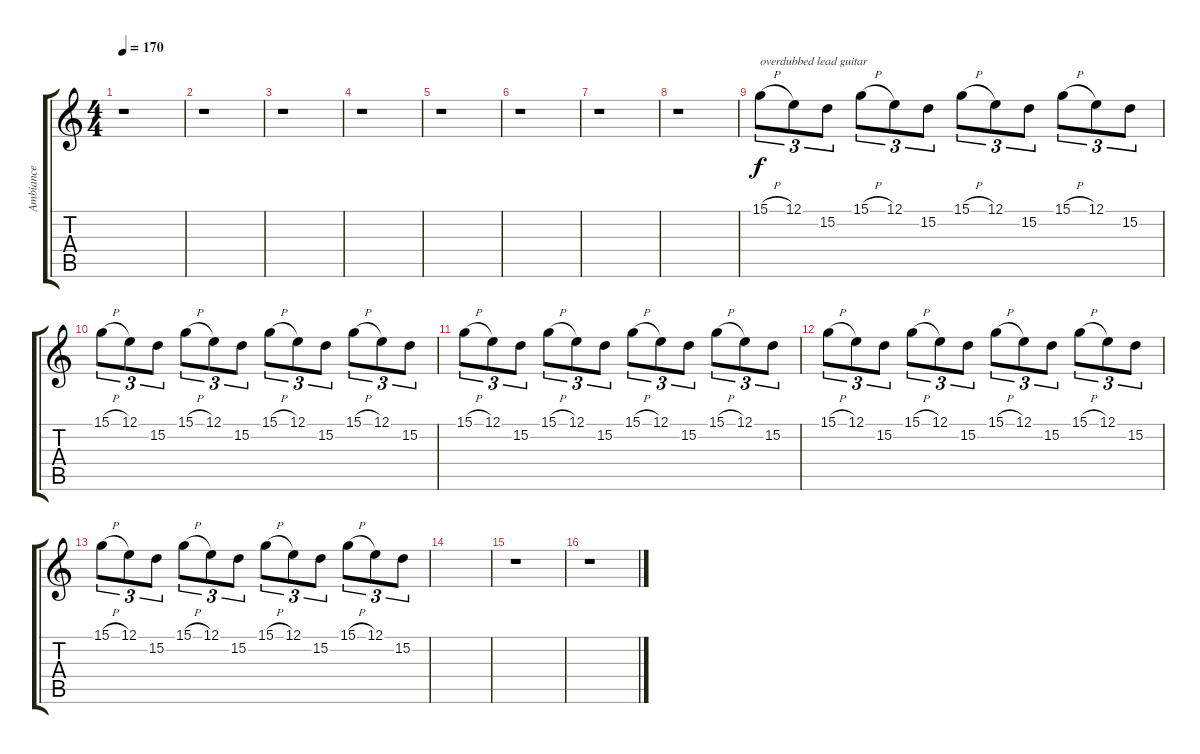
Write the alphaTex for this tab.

\track ("Ambiance" "Ambiance") {instrument stringensemble1}
\staff {score tabs}
\tuning (E4 B3 G3 D3 A2 E2) {hide}
\ts (4 4)
\tempo 170
\clef g2
\ks c
r.1{dy f} |
r.1 |
r.1 |
r.1 |
r.1 |
r.1 |
r.1 |
r.1 |
15.1{h}.8{tu (3 2) txt "overdubbed lead guitar" volume 13 instrument overdrivenguitar} 12.1.8{tu (3 2)} 15.2.8{tu (3 2)} 15.1{h}.8{tu (3 2)} 12.1.8{tu (3 2)} 15.2.8{tu (3 2)} 15.1{h}.8{tu (3 2)} 12.1.8{tu (3 2)} 15.2.8{tu (3 2)} 15.1{h}.8{tu (3 2)} 12.1.8{tu (3 2)} 15.2.8{tu (3 2)} |
15.1{h}.8{tu (3 2)} 12.1.8{tu (3 2)} 15.2.8{tu (3 2)} 15.1{h}.8{tu (3 2)} 12.1.8{tu (3 2)} 15.2.8{tu (3 2)} 15.1{h}.8{tu (3 2)} 12.1.8{tu (3 2)} 15.2.8{tu (3 2)} 15.1{h}.8{tu (3 2)} 12.1.8{tu (3 2)} 15.2.8{tu (3 2)} |
15.1{h}.8{tu (3 2)} 12.1.8{tu (3 2)} 15.2.8{tu (3 2)} 15.1{h}.8{tu (3 2)} 12.1.8{tu (3 2)} 15.2.8{tu (3 2)} 15.1{h}.8{tu (3 2)} 12.1.8{tu (3 2)} 15.2.8{tu (3 2)} 15.1{h}.8{tu (3 2)} 12.1.8{tu (3 2)} 15.2.8{tu (3 2)} |
15.1{h}.8{tu (3 2)} 12.1.8{tu (3 2)} 15.2.8{tu (3 2)} 15.1{h}.8{tu (3 2)} 12.1.8{tu (3 2)} 15.2.8{tu (3 2)} 15.1{h}.8{tu (3 2)} 12.1.8{tu (3 2)} 15.2.8{tu (3 2)} 15.1{h}.8{tu (3 2)} 12.1.8{tu (3 2)} 15.2.8{tu (3 2)} |
15.1{h}.8{tu (3 2)} 12.1.8{tu (3 2)} 15.2.8{tu (3 2)} 15.1{h}.8{tu (3 2)} 12.1.8{tu (3 2)} 15.2.8{tu (3 2)} 15.1{h}.8{tu (3 2)} 12.1.8{tu (3 2)} 15.2.8{tu (3 2)} 15.1{h}.8{tu (3 2)} 12.1.8{tu (3 2)} 15.2.8{tu (3 2)} |
|
r.1 |
r.1
